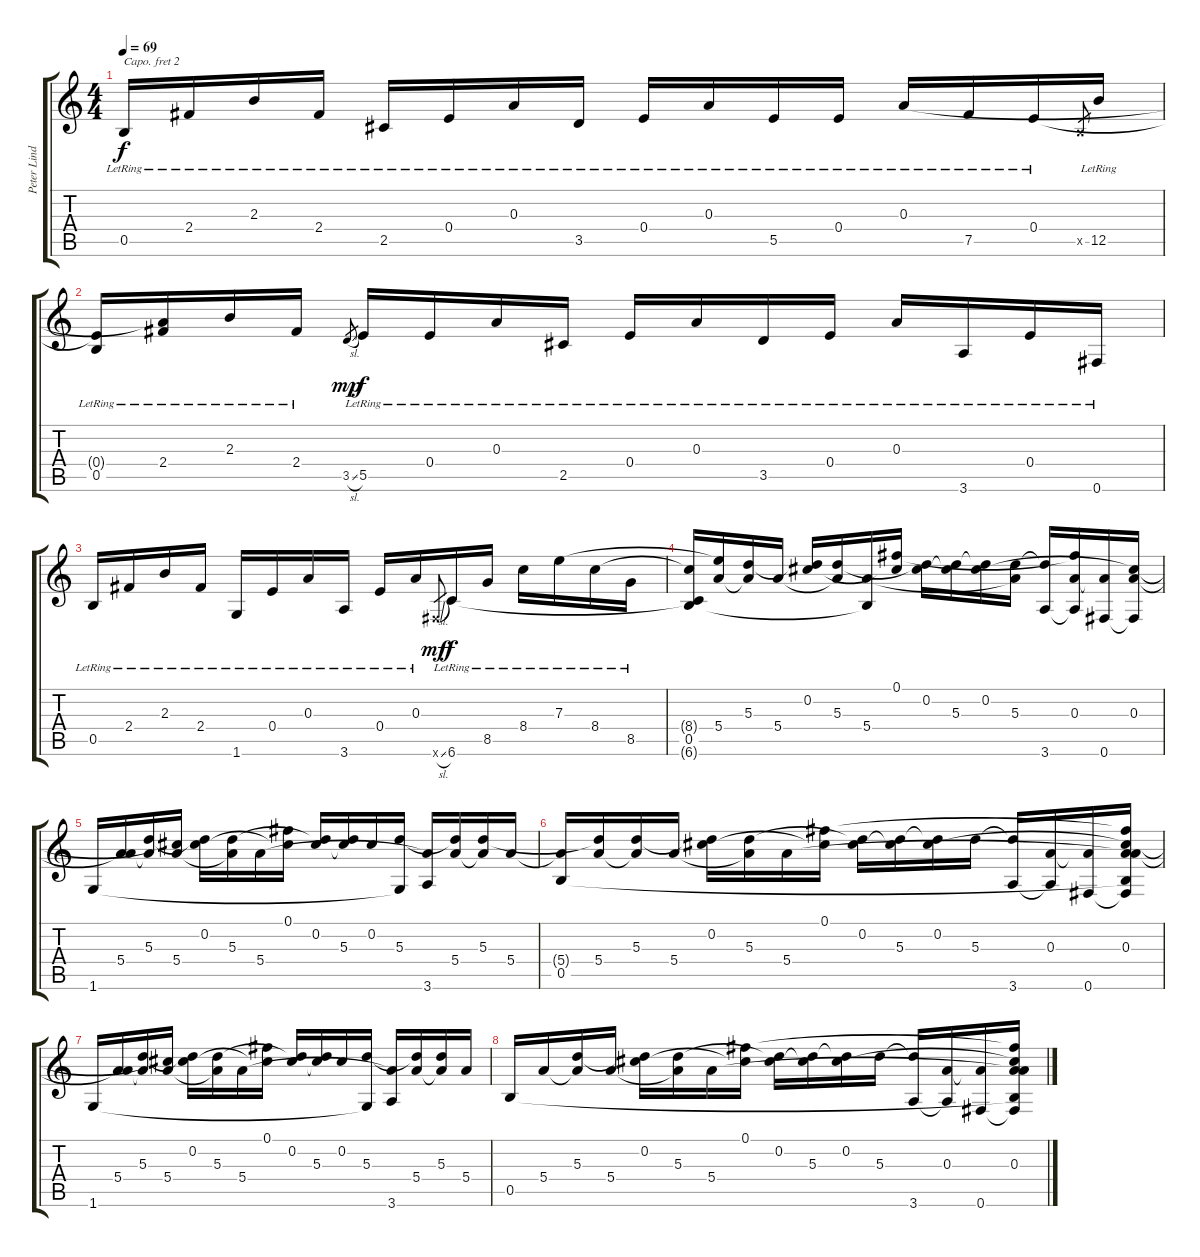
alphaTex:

\track ("Peter Lindgren" "Peter Lind") {instrument electricguitarjazz}
\staff {score tabs}
\capo 2
\tuning (E4 B3 G3 D3 A2 E2) {hide}
\ts (4 4)
\tempo 69
\clef g2
\ks c
0.5{lr}.16{dy f} 2.4{lr}.16 2.3{lr}.16 2.4{lr}.16 2.5{lr}.16 0.4{lr}.16 0.3{lr}.16 3.5{lr}.16 0.4{lr}.16 0.3{lr}.16 5.5{lr}.16 0.4{lr}.16 0.3{lr}.16 7.5{lr}.16 0.4{lr}.16 0.5{x}.8{gr} 12.5{lr}.16 |
(0.4{t} 0.5{lr}).16 (0.3{t} 2.4{lr}).16 2.3{lr}.16 2.4{lr}.16 3.5{sl}.8{gr dy mp} 5.5{lr}.16{dy f} 0.4{lr}.16 0.3{lr}.16 2.5{lr}.16 0.4{lr}.16 0.3{lr}.16 3.5{lr}.16 0.4{lr}.16 0.3{lr}.16 3.6{lr}.16 0.4{lr}.16 0.6{lr}.16 |
0.5{lr}.16 2.4{lr}.16 2.3{lr}.16 2.4{lr}.16 1.6{lr}.16 0.4{lr}.16 0.3{lr}.16 3.6{lr}.16 0.4{lr}.16 0.3{lr}.16 0.6{sl x}.8{gr dy mf} 6.6{lr}.16{dy f} 8.5{lr}.16 8.4{lr}.16 7.3{lr}.16 8.4{lr}.16 8.5{lr}.16 |
(8.4{t} 0.5 6.6{t}).16 (7.3{t} 5.4).16 (5.3 5.4{t}).16 5.4.16 (0.2 5.3{t}).16 (5.3 5.4{t}).16 (5.4 0.5{t}).16 (0.1 0.2{t}).16 (0.2 5.3{t}).16 (0.2{t} 5.3).16 (0.2 5.3{t}).16 (5.3 5.4{t}).16 (5.3{t} 3.6).16 (0.1{t} 0.3 3.6{t}).16 (0.3{t} 0.6).16 (0.2{t} 0.3 0.6{t}).16 |
1.6.16 (0.3{t} 5.4).16 (5.3 5.4{t}).16 (0.2{t} 5.4).16 (0.2 5.3{t}).16 (5.3 5.4{t}).16 5.4.16 (0.1 0.2{t}).16 (0.2 5.3{t}).16 (0.2{t} 5.3).16 0.2.16 (5.3 1.6{t}).16 (5.4{t} 3.6).16 (5.3{t} 5.4).16 (5.3 5.4{t}).16 5.4.16 |
(5.4{t} 0.5).16 (5.3{t} 5.4).16 (5.3 5.4{t}).16 5.4.16 (0.2 5.3{t}).16 (5.3 5.4{t}).16 5.4.16 (0.1 0.2{t}).16 (0.2 5.3{t}).16 (0.2{t} 5.3).16 (0.2 5.3{t}).16 5.3.16 (5.3{t} 3.6).16 (0.3 3.6{t}).16 (0.3{t} 0.6).16 (0.1{t} 0.2{t} 0.3 5.4{t} 0.5{t} 0.6{t}).16 |
1.6.16 (0.3{t} 5.4).16 (5.3 5.4{t}).16 (0.2{t} 5.4).16 (0.2 5.3{t}).16 (5.3 5.4{t}).16 5.4.16 (0.1 0.2{t}).16 (0.2 5.3{t}).16 (0.2{t} 5.3).16 0.2.16 (5.3 1.6{t}).16 (5.4{t} 3.6).16 (5.3{t} 5.4).16 (5.3 5.4{t}).16 5.4.16 |
0.5.16 5.4.16 (5.3 5.4{t}).16 5.4.16 (0.2 5.3{t}).16 (5.3 5.4{t}).16 5.4.16 (0.1 0.2{t}).16 (0.2 5.3{t}).16 (0.2{t} 5.3).16 (0.2 5.3{t}).16 5.3.16 (5.3{t} 3.6).16 (0.3 3.6{t}).16 (0.3{t} 0.6).16 (0.1{t} 0.2{t} 0.3 5.4{t} 0.5{t} 0.6{t}).16
